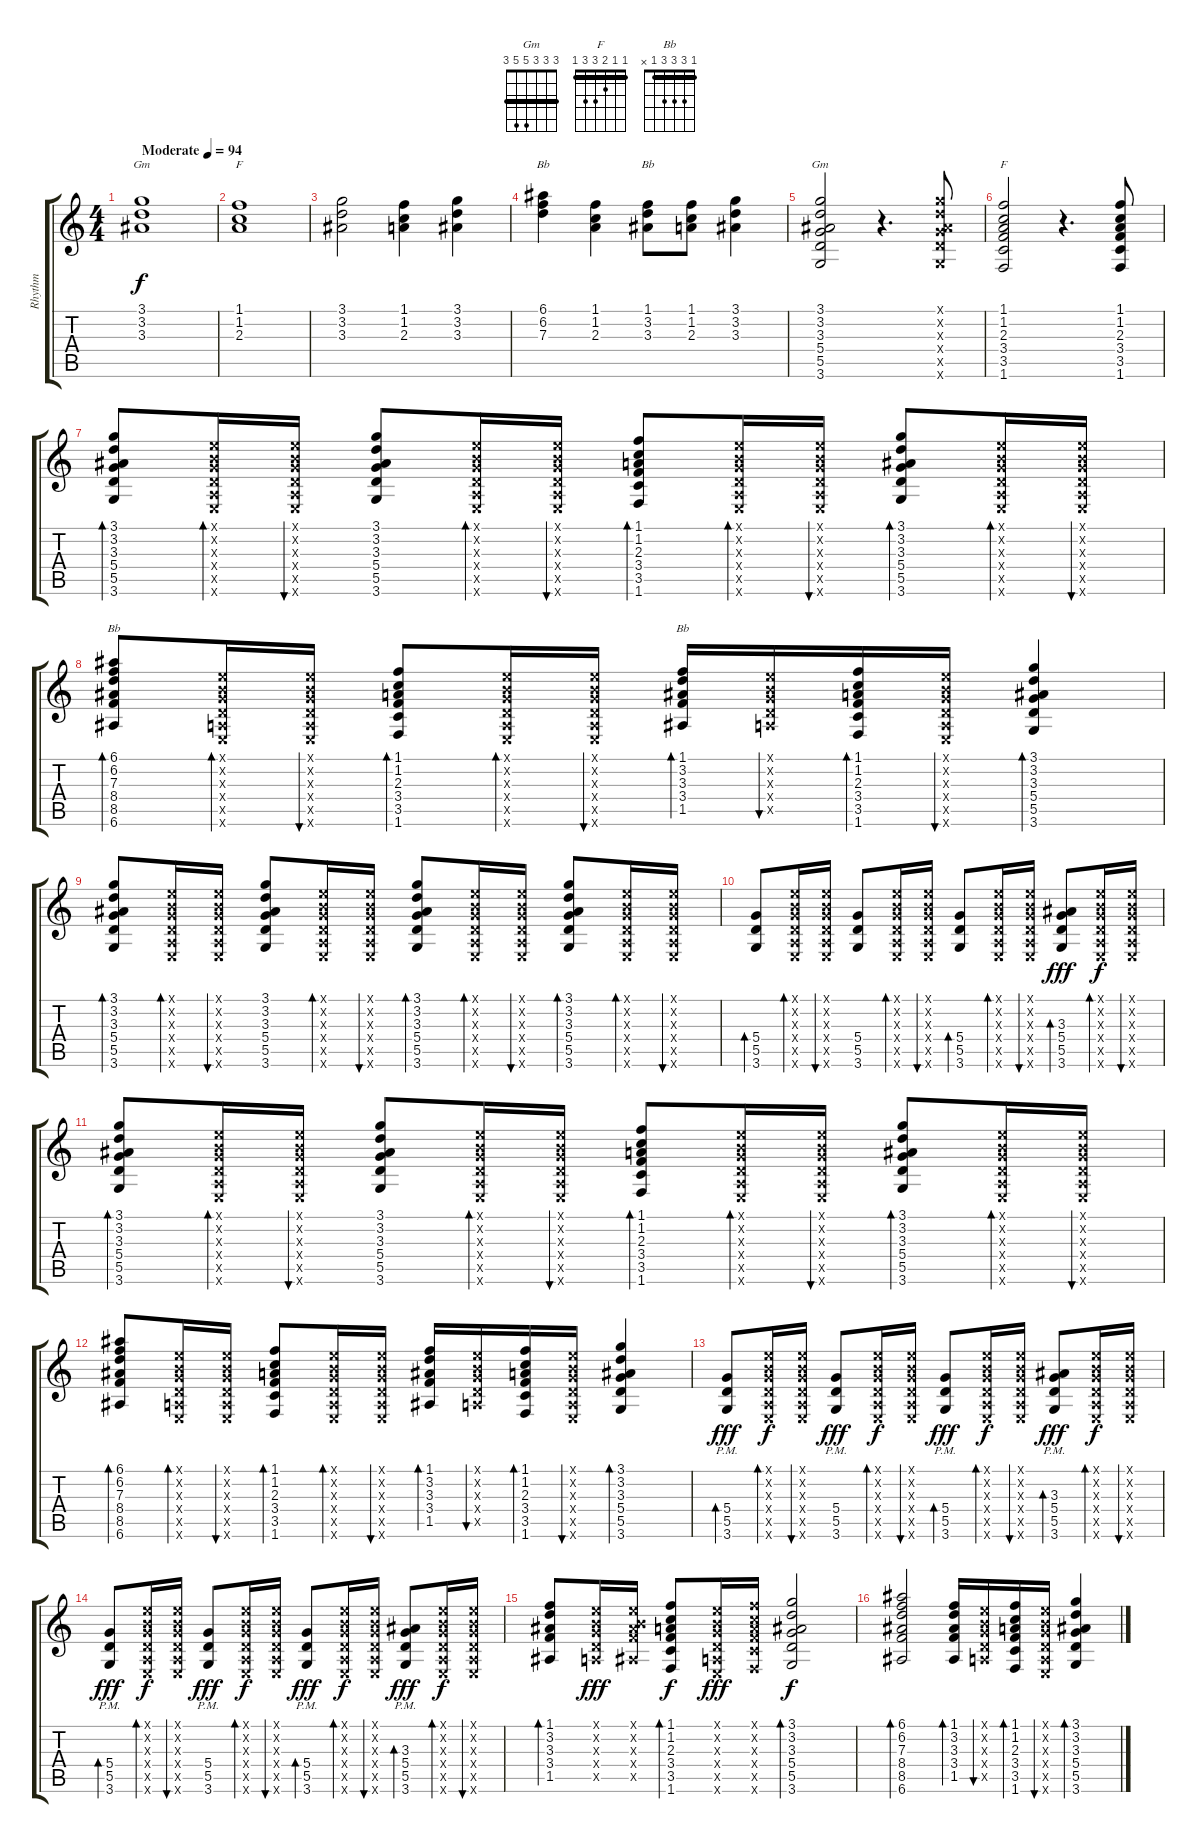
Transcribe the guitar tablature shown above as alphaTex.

\track ("Rhythm" "Rhythm") {instrument acousticguitarsteel}
\staff {score tabs}
\tuning (E4 B3 G3 D3 A2 E2) {hide}
\chord ("Gm" 3 3 3 x x x) {barre 3}
\chord ("F" 1 1 2 x x x) {barre 1}
\chord ("Bb" 6 6 7 x x x) {firstfret 6 barre 6}
\chord ("Bb" 1 3 3 x x x)
\chord ("Gm" 3 3 3 5 5 3) {barre 3}
\chord ("F" 1 1 2 3 3 1) {barre 1}
\chord ("Bb" 6 6 7 8 8 6) {firstfret 6 barre 6}
\chord ("Bb" 1 3 3 3 1 x) {barre 1}
\ts (4 4)
\tempo (94 "Moderate")
\clef g2
\ks c
(3.1 3.2 3.3).1{ch "Gm" dy f instrument acousticguitarsteel} |
(1.1 1.2 2.3).1{ch "F"} |
(3.1 3.2 3.3).2 (1.1 1.2 2.3).4 (3.1 3.2 3.3).4 |
(6.1 6.2 7.3).4{ch "Bb"} (1.1 1.2 2.3).4 (1.1 3.2 3.3).8{ch "Bb"} (1.1 1.2 2.3).8 (3.1 3.2 3.3).4 |
(3.1 3.2 3.3 5.4 5.5 3.6).2{ch "Gm"} r.4{d} (3.1{x} 3.2{x} 3.3{x} 5.4{x} 5.5{x} 3.6{x}).8 |
(1.1 1.2 2.3 3.4 3.5 1.6).2{ch "F"} r.4{d} (1.1 1.2 2.3 3.4 3.5 1.6).8 |
(3.1 3.2 3.3 5.4 5.5 3.6).8{bd 60} (0.1{x} 0.2{x} 0.3{x} 0.4{x} 0.5{x} 0.6{x}).16{bd 60} (0.1{x} 0.2{x} 0.3{x} 0.4{x} 0.5{x} 0.6{x}).16{bu 60} (3.1 3.2 3.3 5.4 5.5 3.6).8 (0.1{x} 0.2{x} 0.3{x} 0.4{x} 0.5{x} 0.6{x}).16{bd 60} (0.1{x} 0.2{x} 0.3{x} 0.4{x} 0.5{x} 0.6{x}).16{bu 60} (1.1 1.2 2.3 3.4 3.5 1.6).8{bd 60} (0.1{x} 0.2{x} 0.3{x} 0.4{x} 0.5{x} 0.6{x}).16{bd 60} (0.1{x} 0.2{x} 0.3{x} 0.4{x} 0.5{x} 0.6{x}).16{bu 60} (3.1 3.2 3.3 5.4 5.5 3.6).8{bd 60} (0.1{x} 0.2{x} 0.3{x} 0.4{x} 0.5{x} 0.6{x}).16{bd 60} (0.1{x} 0.2{x} 0.3{x} 0.4{x} 0.5{x} 0.6{x}).16{bu 60} |
(6.1 6.2 7.3 8.4 8.5 6.6).8{bd 60 ch "Bb"} (0.1{x} 0.2{x} 0.3{x} 0.4{x} 0.5{x} 0.6{x}).16{bd 60} (0.1{x} 0.2{x} 0.3{x} 0.4{x} 0.5{x} 0.6{x}).16{bu 60} (1.1 1.2 2.3 3.4 3.5 1.6).8{bd 60} (0.1{x} 0.2{x} 0.3{x} 0.4{x} 0.5{x} 0.6{x}).16{bd 60} (0.1{x} 0.2{x} 0.3{x} 0.4{x} 0.5{x} 0.6{x}).16{bu 60} (1.1 3.2 3.3 3.4 1.5).16{bd 60 ch "Bb"} (0.1{x} 0.2{x} 0.3{x} 0.4{x} 0.5{x}).16{bu 60} (1.1 1.2 2.3 3.4 3.5 1.6).16{bd 60} (0.1{x} 0.2{x} 0.3{x} 0.4{x} 0.5{x} 0.6{x}).16{bu 60} (3.1 3.2 3.3 5.4 5.5 3.6).4{bd 60} |
(3.1 3.2 3.3 5.4 5.5 3.6).8{bd 60} (0.1{x} 0.2{x} 0.3{x} 0.4{x} 0.5{x} 0.6{x}).16{bd 60} (0.1{x} 0.2{x} 0.3{x} 0.4{x} 0.5{x} 0.6{x}).16{bu 60} (3.1 3.2 3.3 5.4 5.5 3.6).8 (0.1{x} 0.2{x} 0.3{x} 0.4{x} 0.5{x} 0.6{x}).16{bd 60} (0.1{x} 0.2{x} 0.3{x} 0.4{x} 0.5{x} 0.6{x}).16{bu 60} (3.1 3.2 3.3 5.4 5.5 3.6).8{bd 60} (0.1{x} 0.2{x} 0.3{x} 0.4{x} 0.5{x} 0.6{x}).16{bd 60} (0.1{x} 0.2{x} 0.3{x} 0.4{x} 0.5{x} 0.6{x}).16{bu 60} (3.1 3.2 3.3 5.4 5.5 3.6).8{bd 60} (0.1{x} 0.2{x} 0.3{x} 0.4{x} 0.5{x} 0.6{x}).16{bd 60} (0.1{x} 0.2{x} 0.3{x} 0.4{x} 0.5{x} 0.6{x}).16{bu 60} |
(5.4 5.5 3.6).8{bd 60} (0.1{x} 0.2{x} 0.3{x} 0.4{x} 0.5{x} 0.6{x}).16{bd 60} (0.1{x} 0.2{x} 0.3{x} 0.4{x} 0.5{x} 0.6{x}).16{bu 60} (5.4 5.5 3.6).8 (0.1{x} 0.2{x} 0.3{x} 0.4{x} 0.5{x} 0.6{x}).16{bd 60} (0.1{x} 0.2{x} 0.3{x} 0.4{x} 0.5{x} 0.6{x}).16{bu 60} (5.4 5.5 3.6).8{bd 60} (0.1{x} 0.2{x} 0.3{x} 0.4{x} 0.5{x} 0.6{x}).16{bd 60} (0.1{x} 0.2{x} 0.3{x} 0.4{x} 0.5{x} 0.6{x}).16{bu 60} (3.3 5.4 5.5 3.6).8{bd 60 dy fff} (0.1{x} 0.2{x} 0.3{x} 0.4{x} 0.5{x} 0.6{x}).16{bd 60 dy f} (0.1{x} 0.2{x} 0.3{x} 0.4{x} 0.5{x} 0.6{x}).16{bu 60} |
(3.1 3.2 3.3 5.4 5.5 3.6).8{bd 60} (0.1{x} 0.2{x} 0.3{x} 0.4{x} 0.5{x} 0.6{x}).16{bd 60} (0.1{x} 0.2{x} 0.3{x} 0.4{x} 0.5{x} 0.6{x}).16{bu 60} (3.1 3.2 3.3 5.4 5.5 3.6).8 (0.1{x} 0.2{x} 0.3{x} 0.4{x} 0.5{x} 0.6{x}).16{bd 60} (0.1{x} 0.2{x} 0.3{x} 0.4{x} 0.5{x} 0.6{x}).16{bu 60} (1.1 1.2 2.3 3.4 3.5 1.6).8{bd 60} (0.1{x} 0.2{x} 0.3{x} 0.4{x} 0.5{x} 0.6{x}).16{bd 60} (0.1{x} 0.2{x} 0.3{x} 0.4{x} 0.5{x} 0.6{x}).16{bu 60} (3.1 3.2 3.3 5.4 5.5 3.6).8{bd 60} (0.1{x} 0.2{x} 0.3{x} 0.4{x} 0.5{x} 0.6{x}).16{bd 60} (0.1{x} 0.2{x} 0.3{x} 0.4{x} 0.5{x} 0.6{x}).16{bu 60} |
(6.1 6.2 7.3 8.4 8.5 6.6).8{bd 60} (0.1{x} 0.2{x} 0.3{x} 0.4{x} 0.5{x} 0.6{x}).16{bd 60} (0.1{x} 0.2{x} 0.3{x} 0.4{x} 0.5{x} 0.6{x}).16{bu 60} (1.1 1.2 2.3 3.4 3.5 1.6).8{bd 60} (0.1{x} 0.2{x} 0.3{x} 0.4{x} 0.5{x} 0.6{x}).16{bd 60} (0.1{x} 0.2{x} 0.3{x} 0.4{x} 0.5{x} 0.6{x}).16{bu 60} (1.1 3.2 3.3 3.4 1.5).16{bd 60} (0.1{x} 0.2{x} 0.3{x} 0.4{x} 0.5{x}).16{bu 60} (1.1 1.2 2.3 3.4 3.5 1.6).16{bd 60} (0.1{x} 0.2{x} 0.3{x} 0.4{x} 0.5{x} 0.6{x}).16{bu 60} (3.1 3.2 3.3 5.4 5.5 3.6).4{bd 60} |
(5.4 5.5 3.6{pm}).8{bd 60 dy fff} (0.1{x} 0.2{x} 0.3{x} 0.4{x} 0.5{x} 0.6{x}).16{bd 60 dy f} (0.1{x} 0.2{x} 0.3{x} 0.4{x} 0.5{x} 0.6{x}).16{bu 60} (5.4 5.5 3.6{pm}).8{dy fff} (0.1{x} 0.2{x} 0.3{x} 0.4{x} 0.5{x} 0.6{x}).16{bd 60 dy f} (0.1{x} 0.2{x} 0.3{x} 0.4{x} 0.5{x} 0.6{x}).16{bu 60} (5.4 5.5 3.6{pm}).8{bd 60 dy fff} (0.1{x} 0.2{x} 0.3{x} 0.4{x} 0.5{x} 0.6{x}).16{bd 60 dy f} (0.1{x} 0.2{x} 0.3{x} 0.4{x} 0.5{x} 0.6{x}).16{bu 60} (3.3 5.4 5.5 3.6{pm}).8{bd 60 dy fff} (0.1{x} 0.2{x} 0.3{x} 0.4{x} 0.5{x} 0.6{x}).16{bd 60 dy f} (0.1{x} 0.2{x} 0.3{x} 0.4{x} 0.5{x} 0.6{x}).16{bu 60} |
(5.4 5.5 3.6{pm}).8{bd 60 dy fff} (0.1{x} 0.2{x} 0.3{x} 0.4{x} 0.5{x} 0.6{x}).16{bd 60 dy f} (0.1{x} 0.2{x} 0.3{x} 0.4{x} 0.5{x} 0.6{x}).16{bu 60} (5.4 5.5 3.6{pm}).8{dy fff} (0.1{x} 0.2{x} 0.3{x} 0.4{x} 0.5{x} 0.6{x}).16{bd 60 dy f} (0.1{x} 0.2{x} 0.3{x} 0.4{x} 0.5{x} 0.6{x}).16{bu 60} (5.4 5.5 3.6{pm}).8{bd 60 dy fff} (0.1{x} 0.2{x} 0.3{x} 0.4{x} 0.5{x} 0.6{x}).16{bd 60 dy f} (0.1{x} 0.2{x} 0.3{x} 0.4{x} 0.5{x} 0.6{x}).16{bu 60} (3.3 5.4 5.5 3.6{pm}).8{bd 60 dy fff} (0.1{x} 0.2{x} 0.3{x} 0.4{x} 0.5{x} 0.6{x}).16{bd 60 dy f} (0.1{x} 0.2{x} 0.3{x} 0.4{x} 0.5{x} 0.6{x}).16{bu 60} |
(1.1 3.2 3.3 3.4 1.5).8{bd 60} (0.1{x} 0.2{x} 0.3{x} 0.4{x} 0.5{x}).16{dy fff} (0.1{x} 0.2{x} 3.3{x} 3.4{x} 1.5{x}).16 (1.1 1.2 2.3 3.4 3.5 1.6).8{bd 60 dy f} (0.1{x} 0.2{x} 0.3{x} 0.4{x} 0.5{x} 0.6{x}).16{dy fff} (1.1{x} 1.2{x} 2.3{x} 3.4{x} 3.5{x} 1.6{x}).16 (3.1 3.2 3.3 5.4 5.5 3.6).2{bd 120 dy f} |
(6.1 6.2 7.3 8.4 8.5 6.6).2{bd 60} (1.1 3.2 3.3 3.4 1.5).16{bd 60} (0.1{x} 0.2{x} 0.3{x} 0.4{x} 0.5{x}).16{bu 60} (1.1 1.2 2.3 3.4 3.5 1.6).16{bd 60} (0.1{x} 0.2{x} 0.3{x} 0.4{x} 0.5{x} 0.6{x}).16{bu 60} (3.1 3.2 3.3 5.4 5.5 3.6).4{bd 60}
